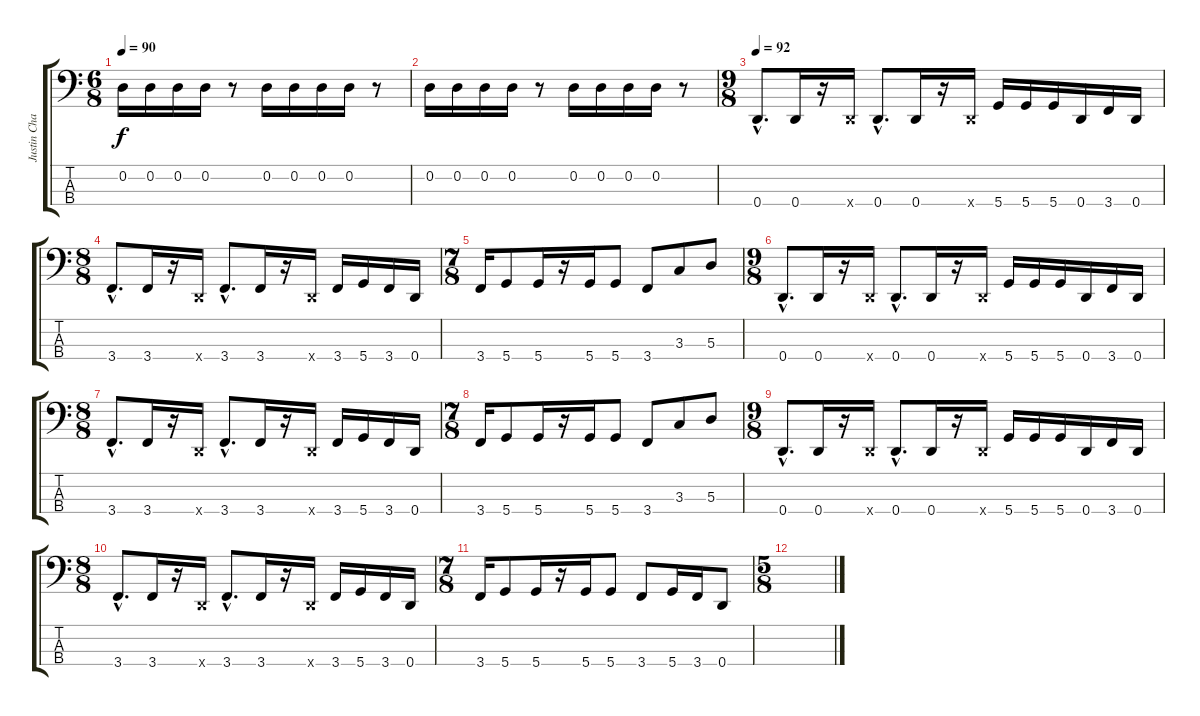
\track ("Justin Chancellor" "Justin Cha") {instrument electricbasspick}
\staff {score tabs}
\tuning (G2 D2 A1 D1) {hide}
\ts (6 8)
\tempo 90
\clef f4
\ks c
0.2.16{dy f} 0.2.16 0.2.16 0.2.16 r.8 0.2.16 0.2.16 0.2.16 0.2.16 r.8 |
0.2.16 0.2.16 0.2.16 0.2.16 r.8{volume 16} 0.2.16 0.2.16 0.2.16 0.2.16 r.8 |
\ts (9 8)
\tempo 88
\tempo 90
\tempo 92
0.4{hac}.8{d} 0.4.16 r.16 0.4{x}.16 0.4{hac}.8{d} 0.4.16 r.16 0.4{x}.16 5.4.16 5.4.16 5.4.16 0.4.16 3.4.16 0.4.16 |
\ts (8 8)
3.4{hac}.8{d} 3.4.16 r.16 0.4{x}.16 3.4{hac}.8{d} 3.4.16 r.16 0.4{x}.16 3.4.16 5.4.16 3.4.16 0.4.16 |
\ts (7 8)
3.4.16 5.4.8 5.4.16 r.16 5.4.16 5.4.8 3.4.8 3.3.8 5.3.8 |
\ts (9 8)
0.4{hac}.8{d} 0.4.16 r.16 0.4{x}.16 0.4{hac}.8{d} 0.4.16 r.16 0.4{x}.16 5.4.16 5.4.16 5.4.16 0.4.16 3.4.16 0.4.16 |
\ts (8 8)
3.4{hac}.8{d} 3.4.16 r.16 0.4{x}.16 3.4{hac}.8{d} 3.4.16 r.16 0.4{x}.16 3.4.16 5.4.16 3.4.16 0.4.16 |
\ts (7 8)
3.4.16 5.4.8 5.4.16 r.16 5.4.16 5.4.8 3.4.8 3.3.8 5.3.8 |
\ts (9 8)
0.4{hac}.8{d} 0.4.16 r.16 0.4{x}.16 0.4{hac}.8{d} 0.4.16 r.16 0.4{x}.16 5.4.16 5.4.16 5.4.16 0.4.16 3.4.16 0.4.16 |
\ts (8 8)
3.4{hac}.8{d} 3.4.16 r.16 0.4{x}.16 3.4{hac}.8{d} 3.4.16 r.16 0.4{x}.16 3.4.16 5.4.16 3.4.16 0.4.16 |
\ts (7 8)
3.4.16 5.4.8 5.4.16 r.16 5.4.16 5.4.8 3.4.8 5.4.16 3.4.16 0.4.8 |
\ts (5 8)
